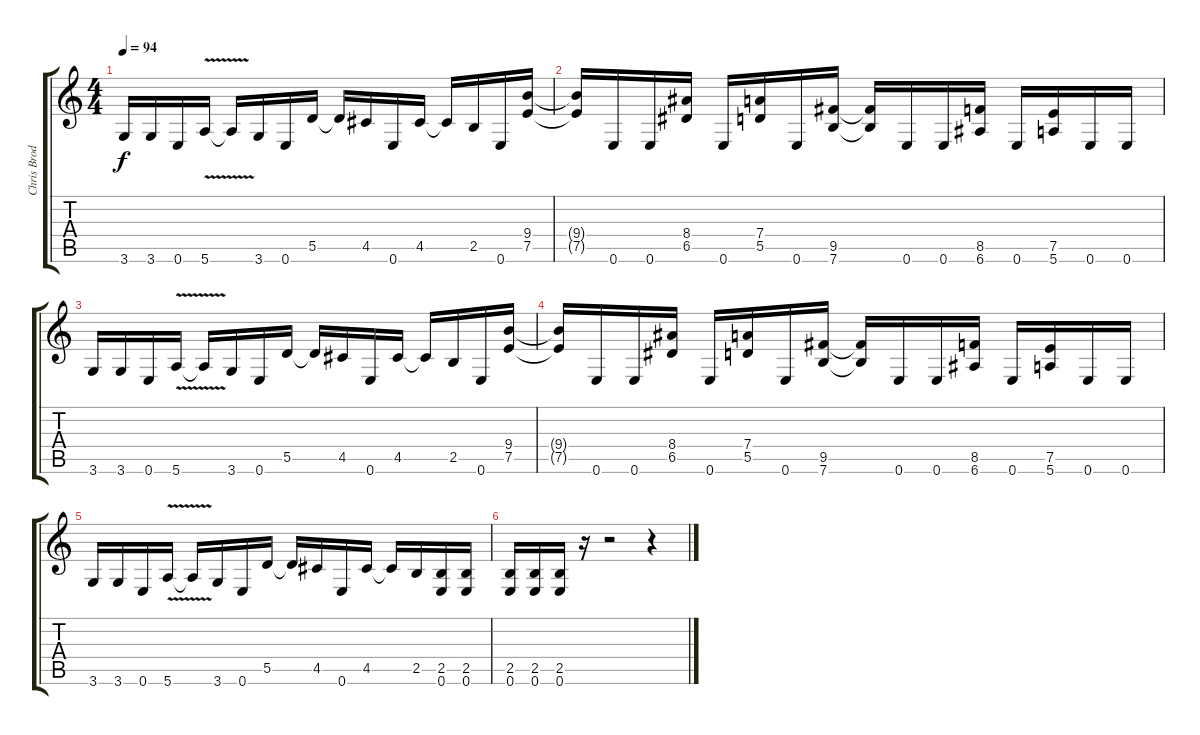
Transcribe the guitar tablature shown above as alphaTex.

\track ("Chris Broderick" "Chris Brod") {instrument distortionguitar}
\staff {score tabs}
\tuning (E4 B3 G3 D3 A2 E2) {hide}
\ts (4 4)
\tempo 94
\clef g2
\ks c
3.6.16{dy f} 3.6.16 0.6.16 5.6{v}.16 5.6{t}.16 3.6.16 0.6.16 5.5.16 5.5{t}.16 4.5.16 0.6.16 4.5.16 4.5{t}.16 2.5.16 0.6.16 (9.4 7.5).16 |
(9.4{t} 7.5{t}).16 0.6.16 0.6.16 (8.4 6.5).16 0.6.16 (7.4 5.5).16 0.6.16 (9.5 7.6).16 (9.5{t} 7.6{t}).16 0.6.16 0.6.16 (8.5 6.6).16 0.6.16 (7.5 5.6).16 0.6.16 0.6.16 |
3.6.16 3.6.16 0.6.16 5.6{v}.16 5.6{t}.16 3.6.16 0.6.16 5.5.16 5.5{t}.16 4.5.16 0.6.16 4.5.16 4.5{t}.16 2.5.16 0.6.16 (9.4 7.5).16 |
(9.4{t} 7.5{t}).16 0.6.16 0.6.16 (8.4 6.5).16 0.6.16 (7.4 5.5).16 0.6.16 (9.5 7.6).16 (9.5{t} 7.6{t}).16 0.6.16 0.6.16 (8.5 6.6).16 0.6.16 (7.5 5.6).16 0.6.16 0.6.16 |
3.6.16 3.6.16 0.6.16 5.6{v}.16 5.6{t}.16 3.6.16 0.6.16 5.5.16 5.5{t}.16 4.5.16 0.6.16 4.5.16 4.5{t}.16 2.5.16 (2.5 0.6).16 (2.5 0.6).16 |
(2.5 0.6).16 (2.5 0.6).16 (2.5 0.6).16 r.16 r.2 r.4
